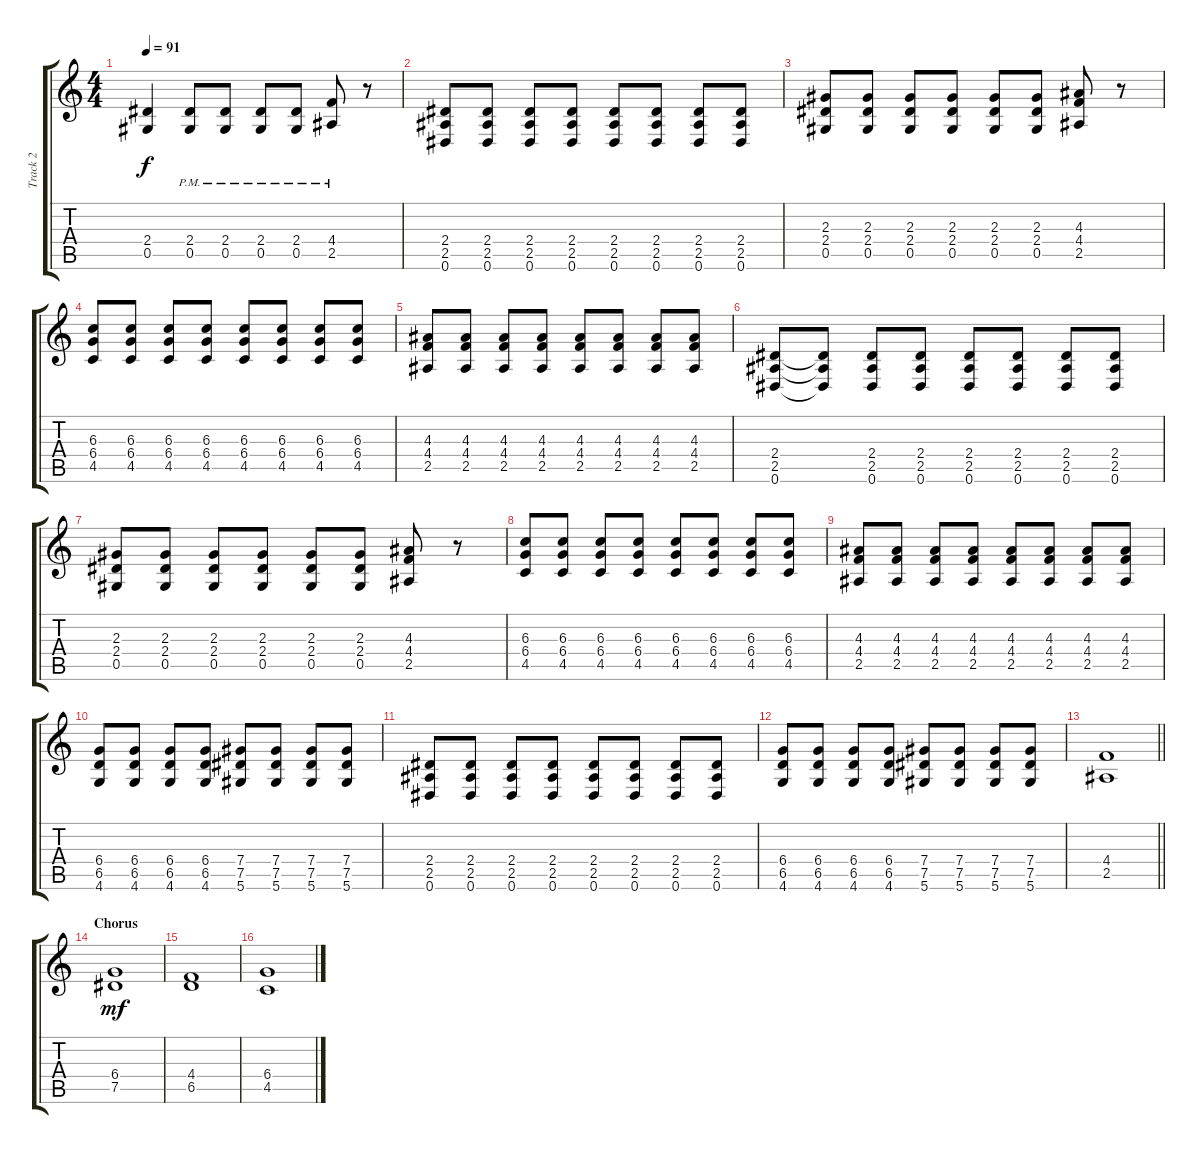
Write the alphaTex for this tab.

\track ("Track 2" "Track 2") {instrument distortionguitar}
\staff {score tabs}
\tuning (Eb4 Bb3 Gb3 Db3 Ab2 Eb2) {hide}
\ts (4 4)
\tempo 91
\clef g2
\ks c
(2.4 0.5).4{dy f} (2.4{pm} 0.5{pm}).8 (2.4{pm} 0.5{pm}).8 (2.4{pm} 0.5{pm}).8 (2.4{pm} 0.5{pm}).8 (4.4{pm} 2.5{pm}).8 r.8 |
(2.4 2.5 0.6).8 (2.4 2.5 0.6).8 (2.4 2.5 0.6).8 (2.4 2.5 0.6).8 (2.4 2.5 0.6).8 (2.4 2.5 0.6).8 (2.4 2.5 0.6).8 (2.4 2.5 0.6).8 |
(2.3 2.4 0.5).8 (2.3 2.4 0.5).8 (2.3 2.4 0.5).8 (2.3 2.4 0.5).8 (2.3 2.4 0.5).8 (2.3 2.4 0.5).8 (4.3 4.4 2.5).8 r.8 |
(6.3 6.4 4.5).8 (6.3 6.4 4.5).8 (6.3 6.4 4.5).8 (6.3 6.4 4.5).8 (6.3 6.4 4.5).8 (6.3 6.4 4.5).8 (6.3 6.4 4.5).8 (6.3 6.4 4.5).8 |
(4.3 4.4 2.5).8 (4.3 4.4 2.5).8 (4.3 4.4 2.5).8 (4.3 4.4 2.5).8 (4.3 4.4 2.5).8 (4.3 4.4 2.5).8 (4.3 4.4 2.5).8 (4.3 4.4 2.5).8 |
(2.4 2.5 0.6).8 (2.4{t} 2.5{t} 0.6{t}).8 (2.4 2.5 0.6).8 (2.4 2.5 0.6).8 (2.4 2.5 0.6).8 (2.4 2.5 0.6).8 (2.4 2.5 0.6).8 (2.4 2.5 0.6).8 |
(2.3 2.4 0.5).8 (2.3 2.4 0.5).8 (2.3 2.4 0.5).8 (2.3 2.4 0.5).8 (2.3 2.4 0.5).8 (2.3 2.4 0.5).8 (4.3 4.4 2.5).8 r.8 |
(6.3 6.4 4.5).8 (6.3 6.4 4.5).8 (6.3 6.4 4.5).8 (6.3 6.4 4.5).8 (6.3 6.4 4.5).8 (6.3 6.4 4.5).8 (6.3 6.4 4.5).8 (6.3 6.4 4.5).8 |
(4.3 4.4 2.5).8 (4.3 4.4 2.5).8 (4.3 4.4 2.5).8 (4.3 4.4 2.5).8 (4.3 4.4 2.5).8 (4.3 4.4 2.5).8 (4.3 4.4 2.5).8 (4.3 4.4 2.5).8 |
(6.4 6.5 4.6).8 (6.4 6.5 4.6).8 (6.4 6.5 4.6).8 (6.4 6.5 4.6).8 (7.4 7.5 5.6).8 (7.4 7.5 5.6).8 (7.4 7.5 5.6).8 (7.4 7.5 5.6).8 |
(2.4 2.5 0.6).8 (2.4 2.5 0.6).8 (2.4 2.5 0.6).8 (2.4 2.5 0.6).8 (2.4 2.5 0.6).8 (2.4 2.5 0.6).8 (2.4 2.5 0.6).8 (2.4 2.5 0.6).8 |
(6.4 6.5 4.6).8 (6.4 6.5 4.6).8 (6.4 6.5 4.6).8 (6.4 6.5 4.6).8 (7.4 7.5 5.6).8 (7.4 7.5 5.6).8 (7.4 7.5 5.6).8 (7.4 7.5 5.6).8 |
\barLineRight lightlight
(4.4 2.5).1 |
\section ("" "Chorus")
(6.4 7.5).1{dy mf} |
(4.4 6.5).1 |
(6.4 4.5).1
